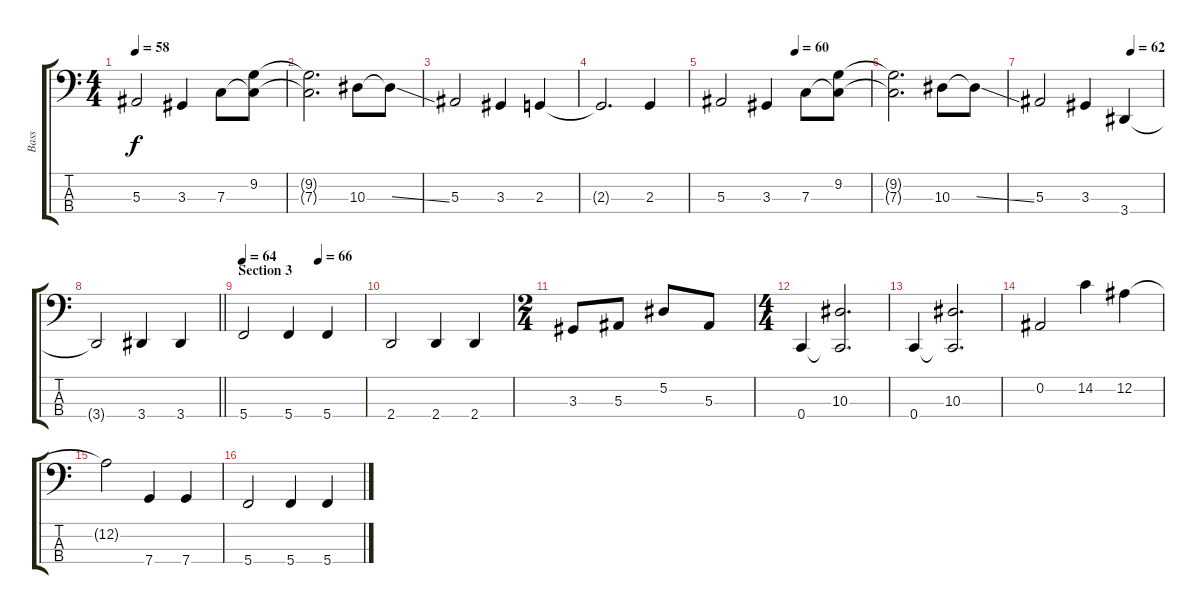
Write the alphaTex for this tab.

\track ("Bass" "Bass") {instrument electricbasspick}
\staff {score tabs}
\tuning (Eb2 Bb1 F1 C1) {hide}
\ts (4 4)
\tempo 58
\clef f4
\ks c
5.3.2{dy f} 3.3.4 7.3.8 (9.2 7.3{t}).8 |
(9.2{t} 7.3{t}).2{d} 10.3.8 10.3{ss t}.8 |
5.3.2 3.3.4 2.3.4 |
2.3{t}.2{d} 2.3.4 |
\tempo (60 0.5)
5.3.2 3.3.4 7.3.8 (9.2 7.3{t}).8 |
(9.2{t} 7.3{t}).2{d} 10.3.8 10.3{ss t}.8 |
\tempo (62 0.75)
5.3.2 3.3.4 3.4.4 |
\barLineRight lightlight
3.4{t}.2 3.4.4 3.4.4 |
\section ("" "Section 3")
\tempo 64
\tempo (66 0.625)
5.4.2 5.4.4 5.4.4 |
2.4.2 2.4.4 2.4.4 |
\ts (2 4)
3.3.8 5.3.8 5.2.8 5.3.8 |
\ts (4 4)
0.4.4 (10.3 0.4{t}).2{d} |
0.4.4 (10.3 0.4{t}).2{d} |
0.2.2 14.2.4 12.2.4 |
12.2{t}.2 7.4.4 7.4.4 |
5.4.2 5.4.4 5.4.4
